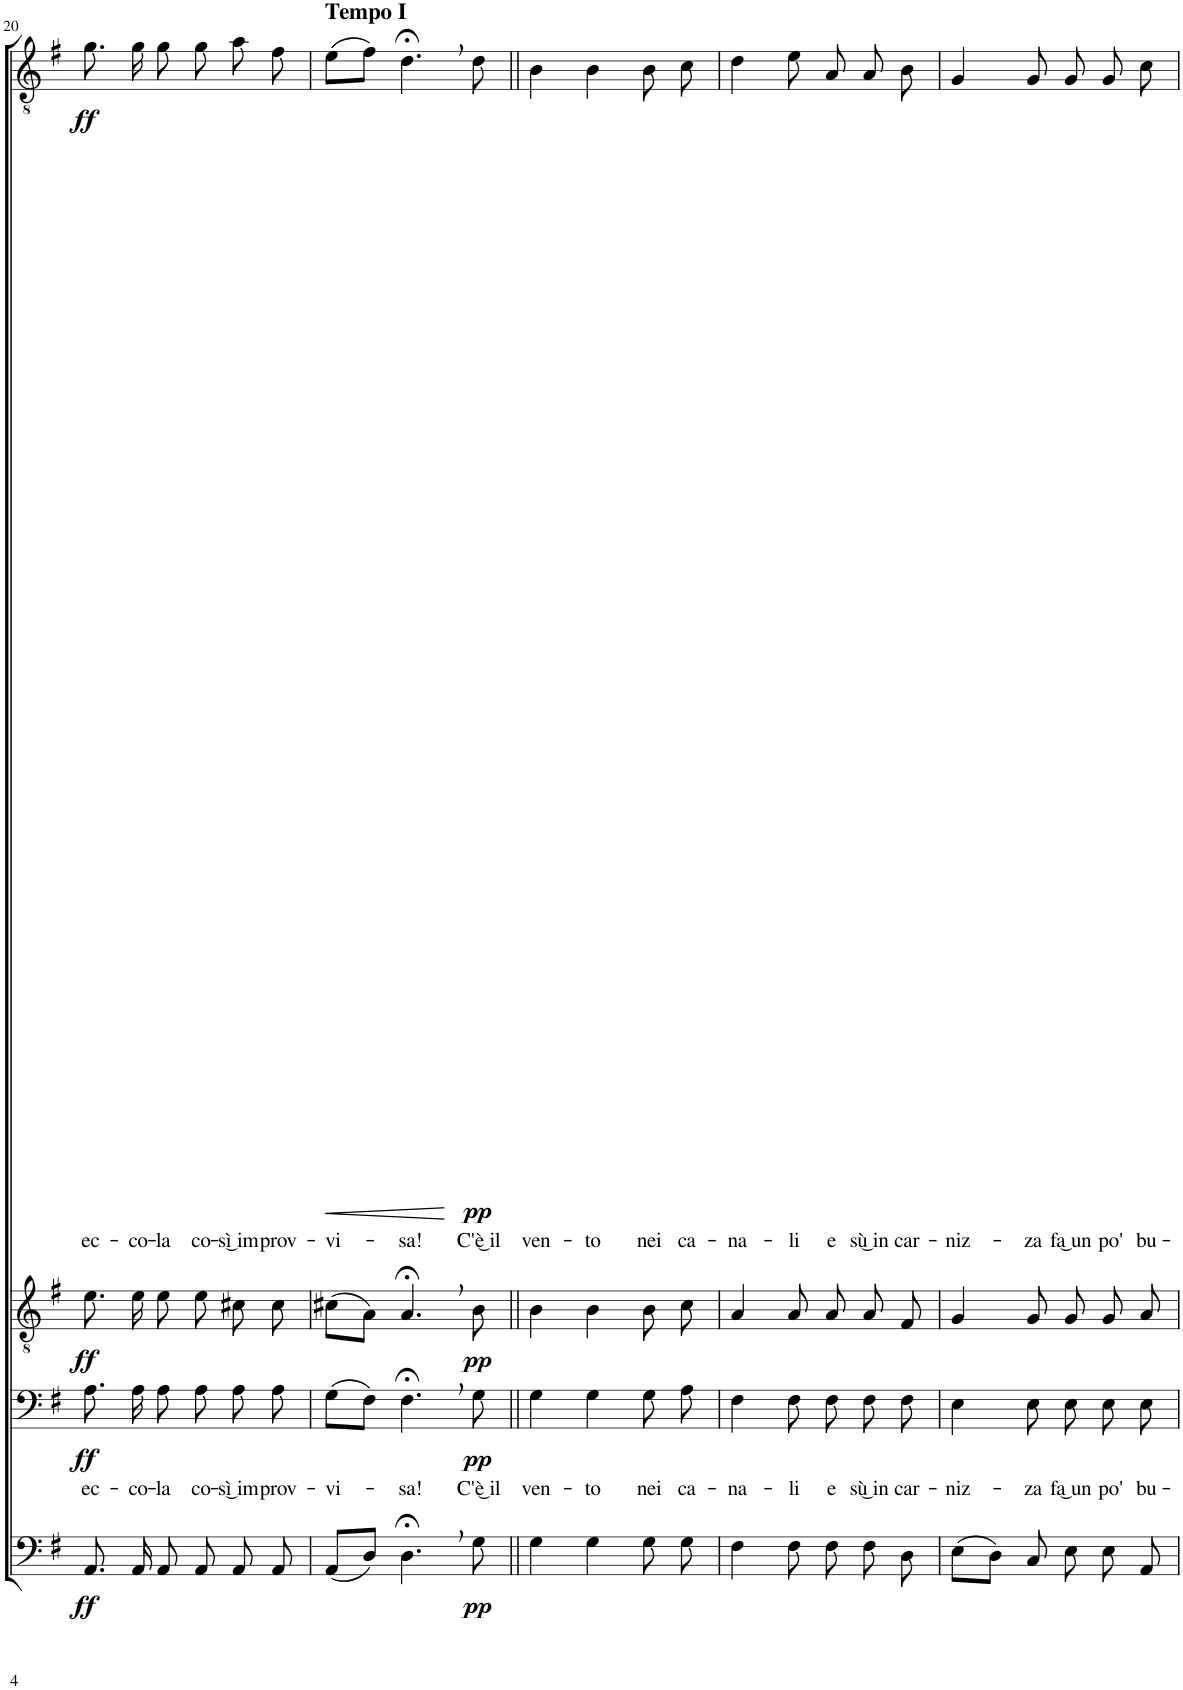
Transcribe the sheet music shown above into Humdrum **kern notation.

**kern	**dynam	**kern	**text	**dynam	**kern	**dynam	**kern	**text	**dynam
*part4	*part4	*part3	*part3	*part3	*part2	*part2	*part1	*part1	*part1
*staff4	*staff4	*staff3	*staff3	*staff3	*staff2	*staff2	*staff1	*staff1	*staff1
*I"Bas	*	*I"Bar	*	*	*I"T2	*	*I"T1	*	*
!!LO:PB:g=z
*clefF4	*	*clefF4	*	*	*clefGv2	*	*clefGv2	*	*
*k[f#]	*	*k[f#]	*	*	*k[f#]	*	*k[f#]	*	*
*M3/4	*	*M3/4	*	*	*M3/4	*	*M3/4	*	*
=20	=20	=20	=20	=20	=20	=20	=20	=20	=20
!	!LO:DY:b	!	!LO:LY:b	!LO:DY:b	!	!LO:DY:b	!	!LO:LY:b	!LO:DY:b
8.AA/	ff	8.A\	ec-	ff	8.e\	ff	8.g\	ec-	ff
!	!	!	!LO:LY:b	!	!	!	!	!LO:LY:b	!
16AA/	.	16A\	-co-	.	16e\	.	16g\	-co-	.
!	!	!	!LO:LY:b	!	!	!	!	!LO:LY:b	!
8AA/	.	8A\	-la	.	8e\	.	8g\	-la	.
!	!	!	!LO:LY:b	!	!	!	!	!LO:LY:b	!
8AA/	.	8A\	co-	.	8e\	.	8g\	co-	.
!	!	!	!LO:LY:b	!	!	!	!	!LO:LY:b	!
8AA/	.	8A\	-sì͜ im-	.	8c#X\	.	8a\	-sì͜ im-	.
!	!	!	!LO:LY:b	!	!	!	!	!LO:LY:b	!
8AA/	.	8A\	-prov-	.	8c#\	.	8f#\	-prov-	.
=21	=21	=21	=21	=21	=21	=21	=21	=21	=21
!	!	!	!	!	!	!	!LO:TX:a:B:t=Tempo I	!	!
!	!	!	!LO:LY:b	!	!	!	!	!LO:LY:b	!LO:HP:b
(8AA/L	.	(8G\L	-vi-	.	(8c#X\L	.	(8e\L	-vi-	<
8D/J)	.	8F#\J)	.	.	8A\J)	.	8f#\J)	.	.
!	!	!	!LO:LY:b	!	!	!	!	!LO:LY:b	!
4.D;<,\	.	4.F#;<,\	-sa!	.	4.A;<,/	.	4.d;<,\	-sa!	.
!	!LO:DY:b	!	!LO:LY:b	!LO:DY:b	!	!LO:DY:b	!	!LO:LY:b	!LO:DY:n=1:b
8G\	pp	8G\	C'è͜ il	pp	8B\	pp	8d\	C'è͜ il	[ pp
=22||	=22||	=22||	=22||	=22||	=22||	=22||	=22||	=22||	=22||
!	!	!	!LO:LY:b	!	!	!	!	!LO:LY:b	!
4G\	.	4G\	ven-	.	4B\	.	4B\	ven-	.
!	!	!	!LO:LY:b	!	!	!	!	!LO:LY:b	!
4G\	.	4G\	-to	.	4B\	.	4B\	-to	.
!	!	!	!LO:LY:b	!	!	!	!	!LO:LY:b	!
8G\	.	8G\	nei	.	8B\	.	8B\	nei	.
!	!	!	!LO:LY:b	!	!	!	!	!LO:LY:b	!
8G\	.	8A\	ca-	.	8c\	.	8c\	ca-	.
=23	=23	=23	=23	=23	=23	=23	=23	=23	=23
!	!	!	!LO:LY:b	!	!	!	!	!LO:LY:b	!
4F#\	.	4F#\	-na-	.	4A/	.	4d\	-na-	.
!	!	!	!LO:LY:b	!	!	!	!	!LO:LY:b	!
8F#\	.	8F#\	-li	.	8A/	.	8e\	-li	.
!	!	!	!LO:LY:b	!	!	!	!	!LO:LY:b	!
8F#\	.	8F#\	e	.	8A/	.	8A/	e	.
!	!	!	!LO:LY:b	!	!	!	!	!LO:LY:b	!
8F#\	.	8F#\	sù͜ in	.	8A/	.	8A/	sù͜ in	.
!	!	!	!LO:LY:b	!	!	!	!	!LO:LY:b	!
8D\	.	8F#\	car-	.	8F#/	.	8B\	car-	.
=24	=24	=24	=24	=24	=24	=24	=24	=24	=24
!	!	!	!LO:LY:b	!	!	!	!	!LO:LY:b	!
(8E\L	.	4E\	-niz-	.	4G/	.	4G/	-niz-	.
8D\J)	.	.	.	.	.	.	.	.	.
!	!	!	!LO:LY:b	!	!	!	!	!LO:LY:b	!
8C/	.	8E\	-za	.	8G/	.	8G/	-za	.
!	!	!	!LO:LY:b	!	!	!	!	!LO:LY:b	!
8E\	.	8E\	fa͜ un	.	8G/	.	8G/	fa͜ un	.
!	!	!	!LO:LY:b	!	!	!	!	!LO:LY:b	!
8E\	.	8E\	po'	.	8G/	.	8G/	po'	.
!	!	!	!LO:LY:b	!	!	!	!	!LO:LY:b	!
8AA/	.	8E\	bu-	.	8A/	.	8c\	bu-	.
=	=	=	=	=	=	=	=	=	=
*-	*-	*-	*-	*-	*-	*-	*-	*-	*-
